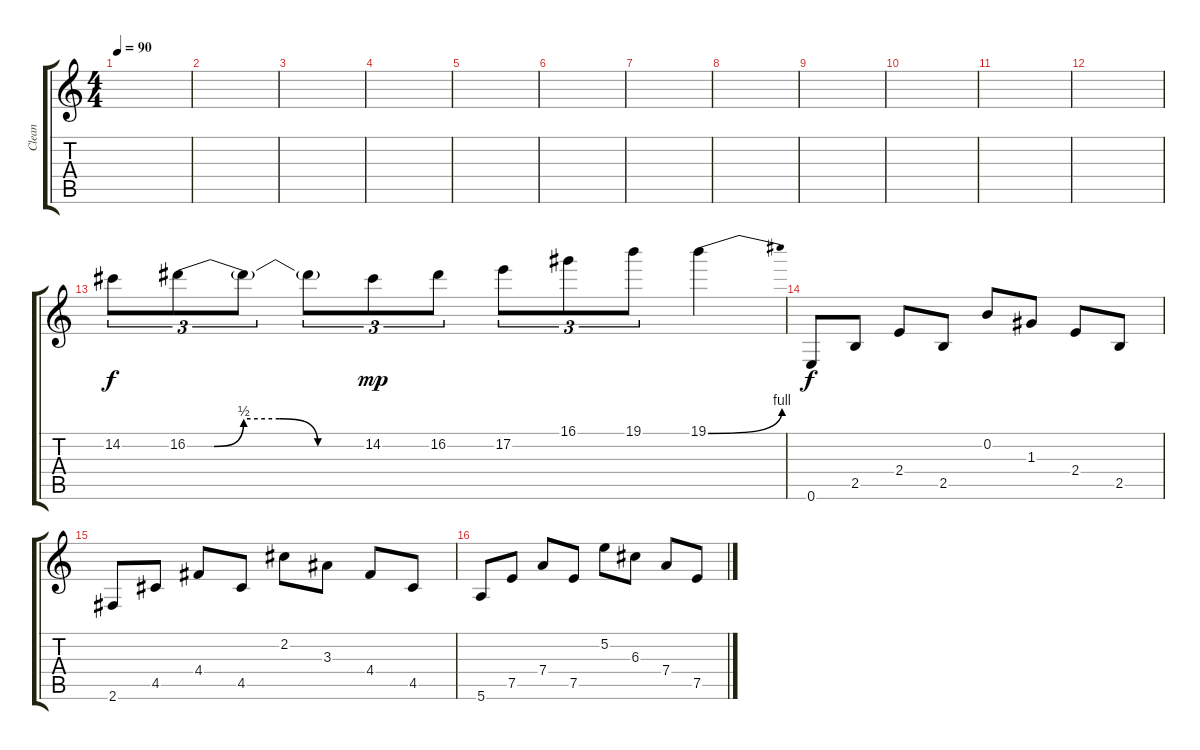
\track ("Clean" "Clean") {instrument electricguitarclean}
\staff {score tabs}
\tuning (E4 B3 G3 D3 A2 E2) {hide}
\ts (4 4)
\tempo 90
\clef g2
\ks c
|
|
|
|
|
|
|
|
|
|
|
|
14.2.8{tu (3 2) volume 7 instrument overdrivenguitar} 16.2{be (custom 0 0 6 0 9 0 19 2 31 2 44 0 52 0 60 0)}.8{tu (3 2)} 16.2{t}.8{tu (3 2) dy f} 16.2{t}.8{tu (3 2)} 14.2.8{tu (3 2) dy mp} 16.2.8{tu (3 2)} 17.2.8{tu (3 2)} 16.1.8{tu (3 2)} 19.1.8{tu (3 2)} 19.1{be (bend 0 0 60 4)}.4 |
0.6.8{dy f volume 13 instrument electricguitarclean} 2.5.8 2.4.8 2.5.8 0.2.8 1.3.8 2.4.8 2.5.8 |
2.6.8 4.5.8 4.4.8 4.5.8 2.2.8 3.3.8 4.4.8 4.5.8 |
5.6.8 7.5.8 7.4.8 7.5.8 5.2.8 6.3.8 7.4.8 7.5.8
